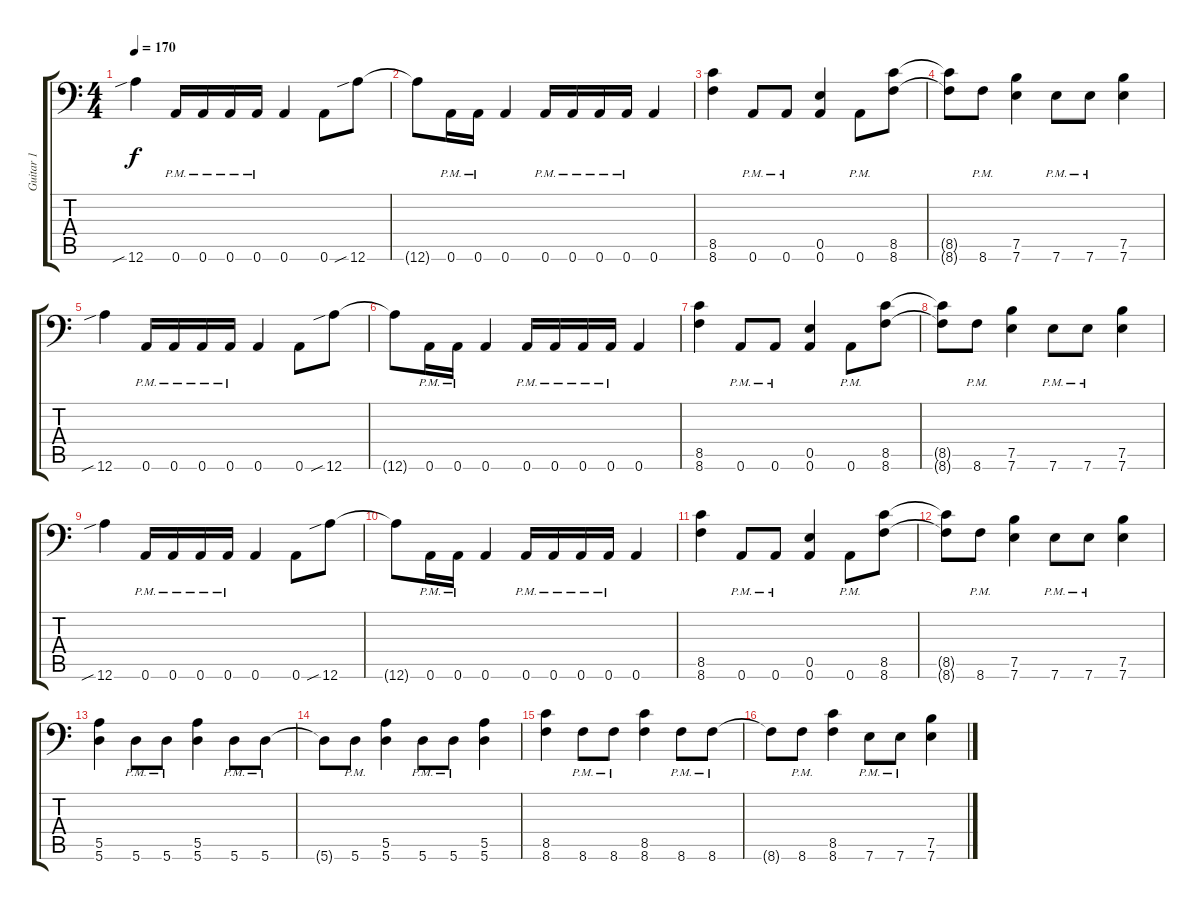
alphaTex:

\track ("Guitar 1" "Guitar 1") {instrument distortionguitar}
\staff {score tabs}
\tuning (B3 Gb3 D3 A2 E2 A1) {hide}
\ts (4 4)
\tempo 170
\clef f4
\ks c
12.6{sib}.4{dy f} 0.6{pm}.16 0.6{pm}.16 0.6{pm}.16 0.6{pm}.16 0.6.4 0.6.8 12.6{sib}.8 |
12.6{t}.8 0.6{pm}.16 0.6{pm}.16 0.6.4 0.6{pm}.16 0.6{pm}.16 0.6{pm}.16 0.6{pm}.16 0.6.4 |
(8.5 8.6).4 0.6{pm}.8 0.6{pm}.8 (0.5 0.6).4 0.6{pm}.8 (8.5 8.6).8 |
(8.5{t} 8.6{t}).8 8.6{pm}.8 (7.5 7.6).4 7.6{pm}.8 7.6{pm}.8 (7.5 7.6).4 |
12.6{sib}.4 0.6{pm}.16 0.6{pm}.16 0.6{pm}.16 0.6{pm}.16 0.6.4 0.6.8 12.6{sib}.8 |
12.6{t}.8 0.6{pm}.16 0.6{pm}.16 0.6.4 0.6{pm}.16 0.6{pm}.16 0.6{pm}.16 0.6{pm}.16 0.6.4 |
(8.5 8.6).4 0.6{pm}.8 0.6{pm}.8 (0.5 0.6).4 0.6{pm}.8 (8.5 8.6).8 |
(8.5{t} 8.6{t}).8 8.6{pm}.8 (7.5 7.6).4 7.6{pm}.8 7.6{pm}.8 (7.5 7.6).4 |
12.6{sib}.4 0.6{pm}.16 0.6{pm}.16 0.6{pm}.16 0.6{pm}.16 0.6.4 0.6.8 12.6{sib}.8 |
12.6{t}.8 0.6{pm}.16 0.6{pm}.16 0.6.4 0.6{pm}.16 0.6{pm}.16 0.6{pm}.16 0.6{pm}.16 0.6.4 |
(8.5 8.6).4 0.6{pm}.8 0.6{pm}.8 (0.5 0.6).4 0.6{pm}.8 (8.5 8.6).8 |
(8.5{t} 8.6{t}).8 8.6{pm}.8 (7.5 7.6).4 7.6{pm}.8 7.6{pm}.8 (7.5 7.6).4 |
(5.5 5.6).4 5.6{pm}.8 5.6{pm}.8 (5.5 5.6).4 5.6{pm}.8 5.6{pm}.8 |
5.6{t}.8 5.6{pm}.8 (5.5 5.6).4 5.6{pm}.8 5.6{pm}.8 (5.5 5.6).4 |
(8.5 8.6).4 8.6{pm}.8 8.6{pm}.8 (8.5 8.6).4 8.6{pm}.8 8.6{pm}.8 |
8.6{t}.8 8.6{pm}.8 (8.5 8.6).4 7.6{pm}.8 7.6{pm}.8 (7.5 7.6).4
